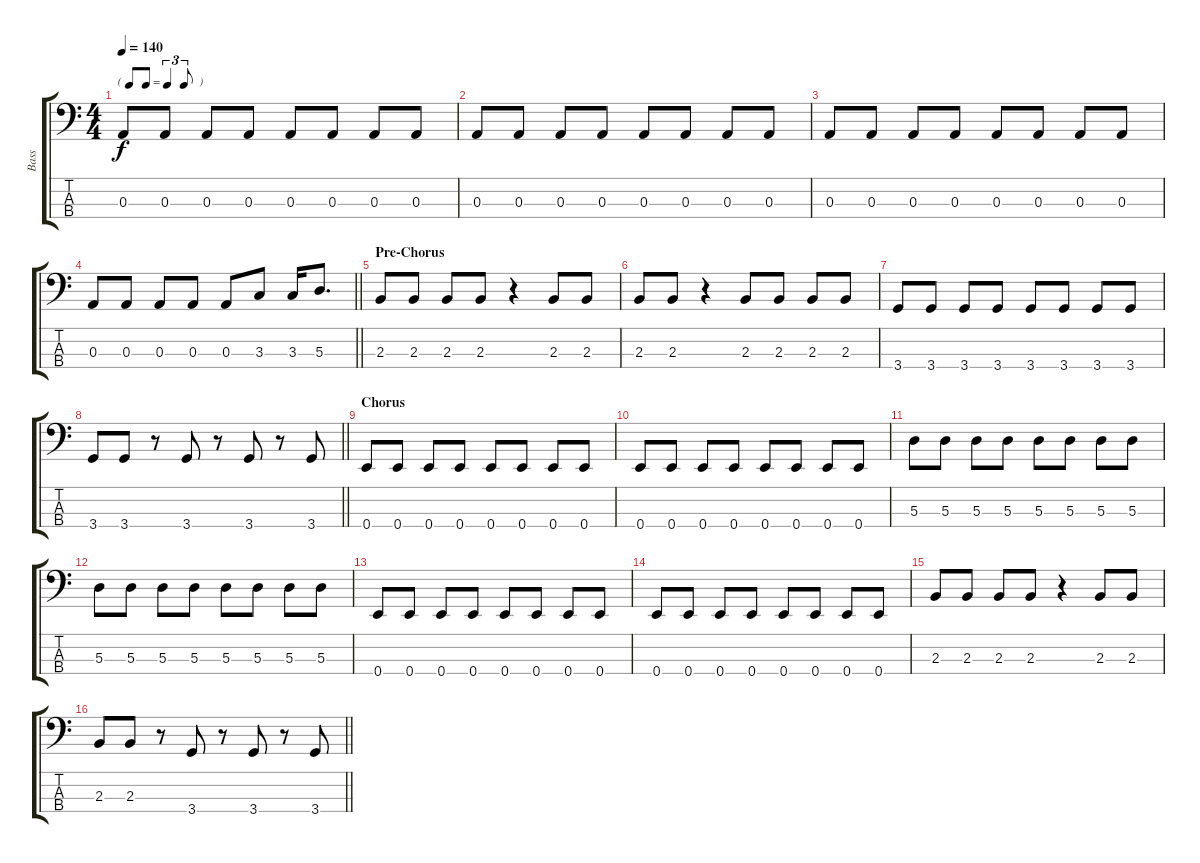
\track ("Bass" "Bass") {instrument electricbasspick}
\staff {score tabs}
\tuning (G2 D2 A1 E1) {hide}
\ts (4 4)
\tf triplet8th
\tempo 140
\clef f4
\ks c
0.3.8{dy f} 0.3.8 0.3.8 0.3.8 0.3.8 0.3.8 0.3.8 0.3.8 |
0.3.8 0.3.8 0.3.8 0.3.8 0.3.8 0.3.8 0.3.8 0.3.8 |
0.3.8 0.3.8 0.3.8 0.3.8 0.3.8 0.3.8 0.3.8 0.3.8 |
\barLineRight lightlight
0.3.8 0.3.8 0.3.8 0.3.8 0.3.8 3.3.8 3.3.16 5.3.8{d} |
\section ("" "Pre-Chorus")
2.3.8 2.3.8 2.3.8 2.3.8 r.4 2.3.8 2.3.8 |
2.3.8 2.3.8 r.4 2.3.8 2.3.8 2.3.8 2.3.8 |
3.4.8 3.4.8 3.4.8 3.4.8 3.4.8 3.4.8 3.4.8 3.4.8 |
\barLineRight lightlight
3.4.8 3.4.8 r.8 3.4.8 r.8 3.4.8 r.8 3.4.8 |
\section ("" "Chorus")
0.4.8 0.4.8 0.4.8 0.4.8 0.4.8 0.4.8 0.4.8 0.4.8 |
0.4.8 0.4.8 0.4.8 0.4.8 0.4.8 0.4.8 0.4.8 0.4.8 |
5.3.8 5.3.8 5.3.8 5.3.8 5.3.8 5.3.8 5.3.8 5.3.8 |
5.3.8 5.3.8 5.3.8 5.3.8 5.3.8 5.3.8 5.3.8 5.3.8 |
0.4.8 0.4.8 0.4.8 0.4.8 0.4.8 0.4.8 0.4.8 0.4.8 |
0.4.8 0.4.8 0.4.8 0.4.8 0.4.8 0.4.8 0.4.8 0.4.8 |
2.3.8 2.3.8 2.3.8 2.3.8 r.4 2.3.8 2.3.8 |
\barLineRight lightlight
2.3.8 2.3.8 r.8 3.4.8 r.8 3.4.8 r.8 3.4.8
